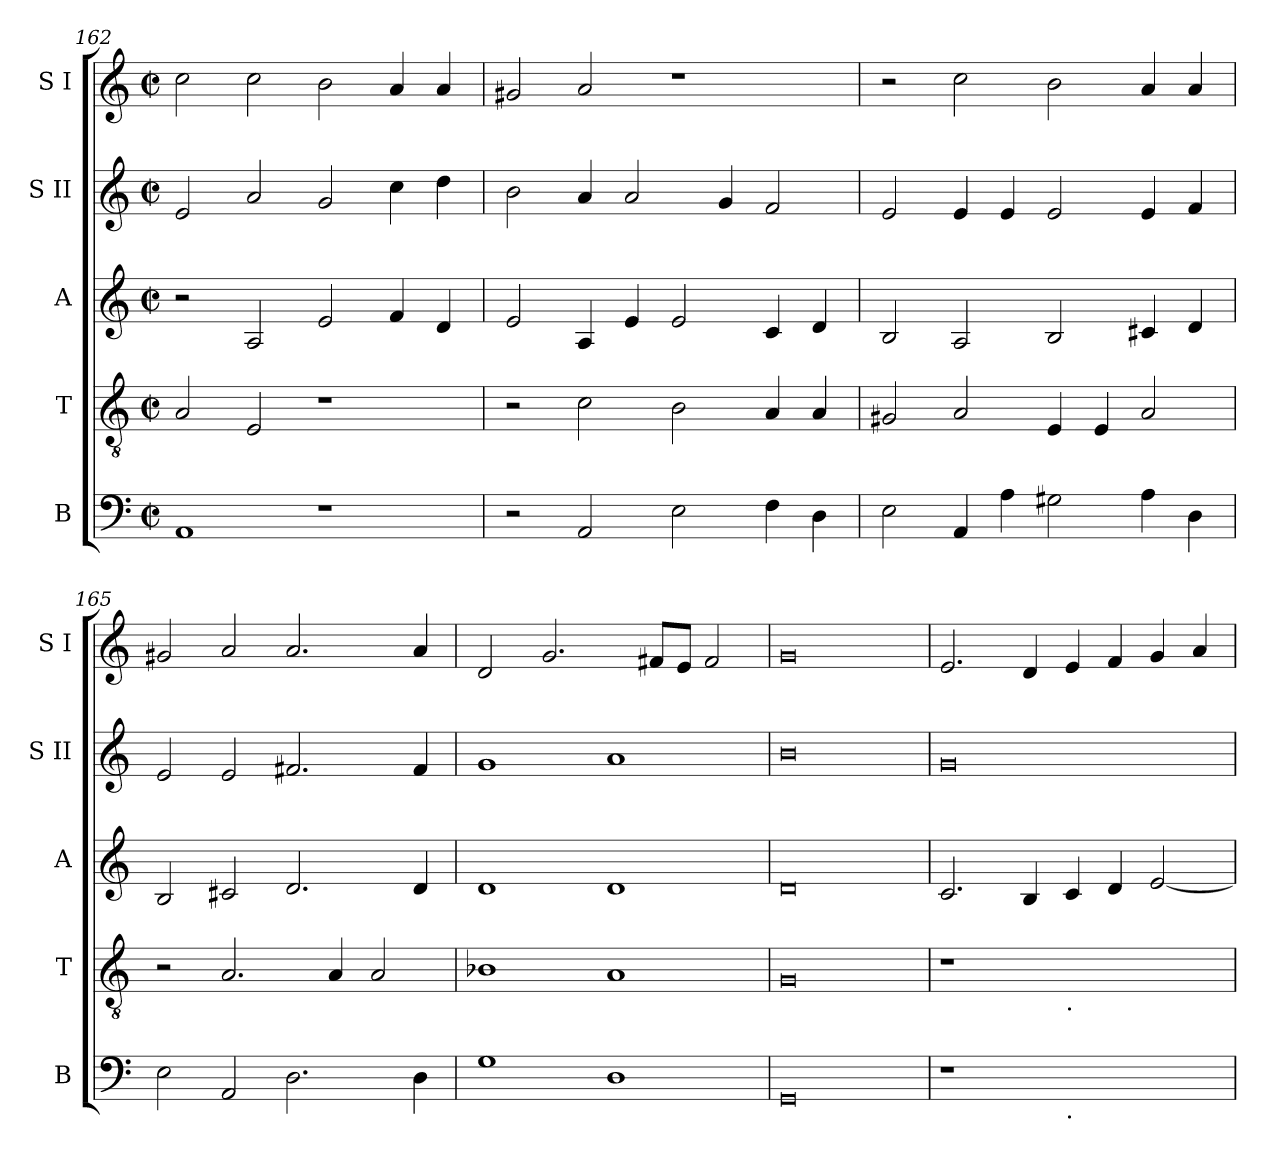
**kern	**kern	**kern	**kern	**kern
*part5	*part4	*part3	*part2	*part1
*staff5	*staff4	*staff3	*staff2	*staff1
*I"B	*I"T	*I"A	*I"S II	*I"S I
*I'B	*I'T	*I'A	*I'S II	*I'S I
*clefF4	*clefGv2	*clefG2	*clefG2	*clefG2
*k[]	*k[]	*k[]	*k[]	*k[]
*C:	*C:	*C:	*C:	*C:
*M2/2	*M2/2	*M2/2	*M2/2	*M2/2
*met(c|)	*met(c|)	*met(c|)	*met(c|)	*met(c|)
=162	=162	=162	=162	=162
1AA	2A/	2r	2e/	2cc\
.	2E/	2A/	2a/	2cc\
1r	1r	2e/	2g/	2b\
.	.	4f/	4cc\	4a/
.	.	4d/	4dd\	4a/
=163	=163	=163	=163	=163
2r	2r	2e/	2b\	2g#X/
2AA/	2c\	4A/	4a/	2a/
.	.	4e/	2a/	.
2E\	2B\	2e/	.	1r
.	.	.	4g/	.
4F\	4A/	4c/	2f/	.
4D\	4A/	4d/	.	.
=164	=164	=164	=164	=164
2E\	2G#X/	2B/	2e/	2r
4AA/	2A/	2A/	4e/	2cc\
4A\	.	.	4e/	.
2G#X\	4E/	2B/	2e/	2b\
.	4E/	.	.	.
4A\	2A/	4c#X/	4e/	4a/
4D\	.	4d/	4f/	4a/
!!LO:LB:g=z
=165	=165	=165	=165	=165
2E\	2r	2B/	2e/	2g#X/
2AA/	2.A/	2c#X/	2e/	2a/
2.D\	.	2.d/	2.f#X/	2.a/
.	4A/	.	.	.
.	2A/	.	.	.
4D\	.	4d/	4f#/	4a/
=166	=166	=166	=166	=166
1G	1B-X	1d	1g	2d/
.	.	.	.	2.g/
1D	1A	1d	1a	.
.	.	.	.	8f#/L
.	.	.	.	8e/J
.	.	.	.	2f#/
=167	=167	=167	=167	=167
0GG	0G	0d	0b	0g
=168!	=168!	=168!	=168!	=168!
1r	1r	2.c/	0g	2.e/
.	.	4B/	.	4d/
!	!LO:TX:b:t=.	!	!	!
!LO:TX:b:t=.	!	!	!	!
1ryy	1ryy	4c/	.	4e/
.	.	4d/	.	4f/
.	.	[<2e/	.	4g/
.	.	.	.	4a/
=	=	=	=	=
*-	*-	*-	*-	*-
